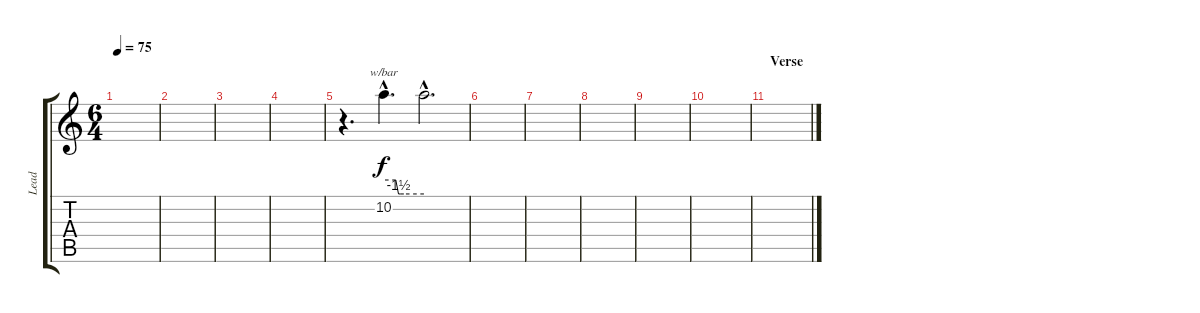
\track ("Lead" "Lead") {instrument overdrivenguitar}
\staff {score tabs}
\tuning (E4 B3 G3 D3 A2 E2) {hide}
\ts (6 4)
\tempo 75
\clef g2
\ks c
|
|
|
|
r.4{d} 10.2{hac}.4{d tbe (custom default 0 0 18 0 22 -6 25 -6 30 -6 60 -6)} 10.2{hac t}.2{d} |
|
|
|
|
|
\section ("" "Verse")
